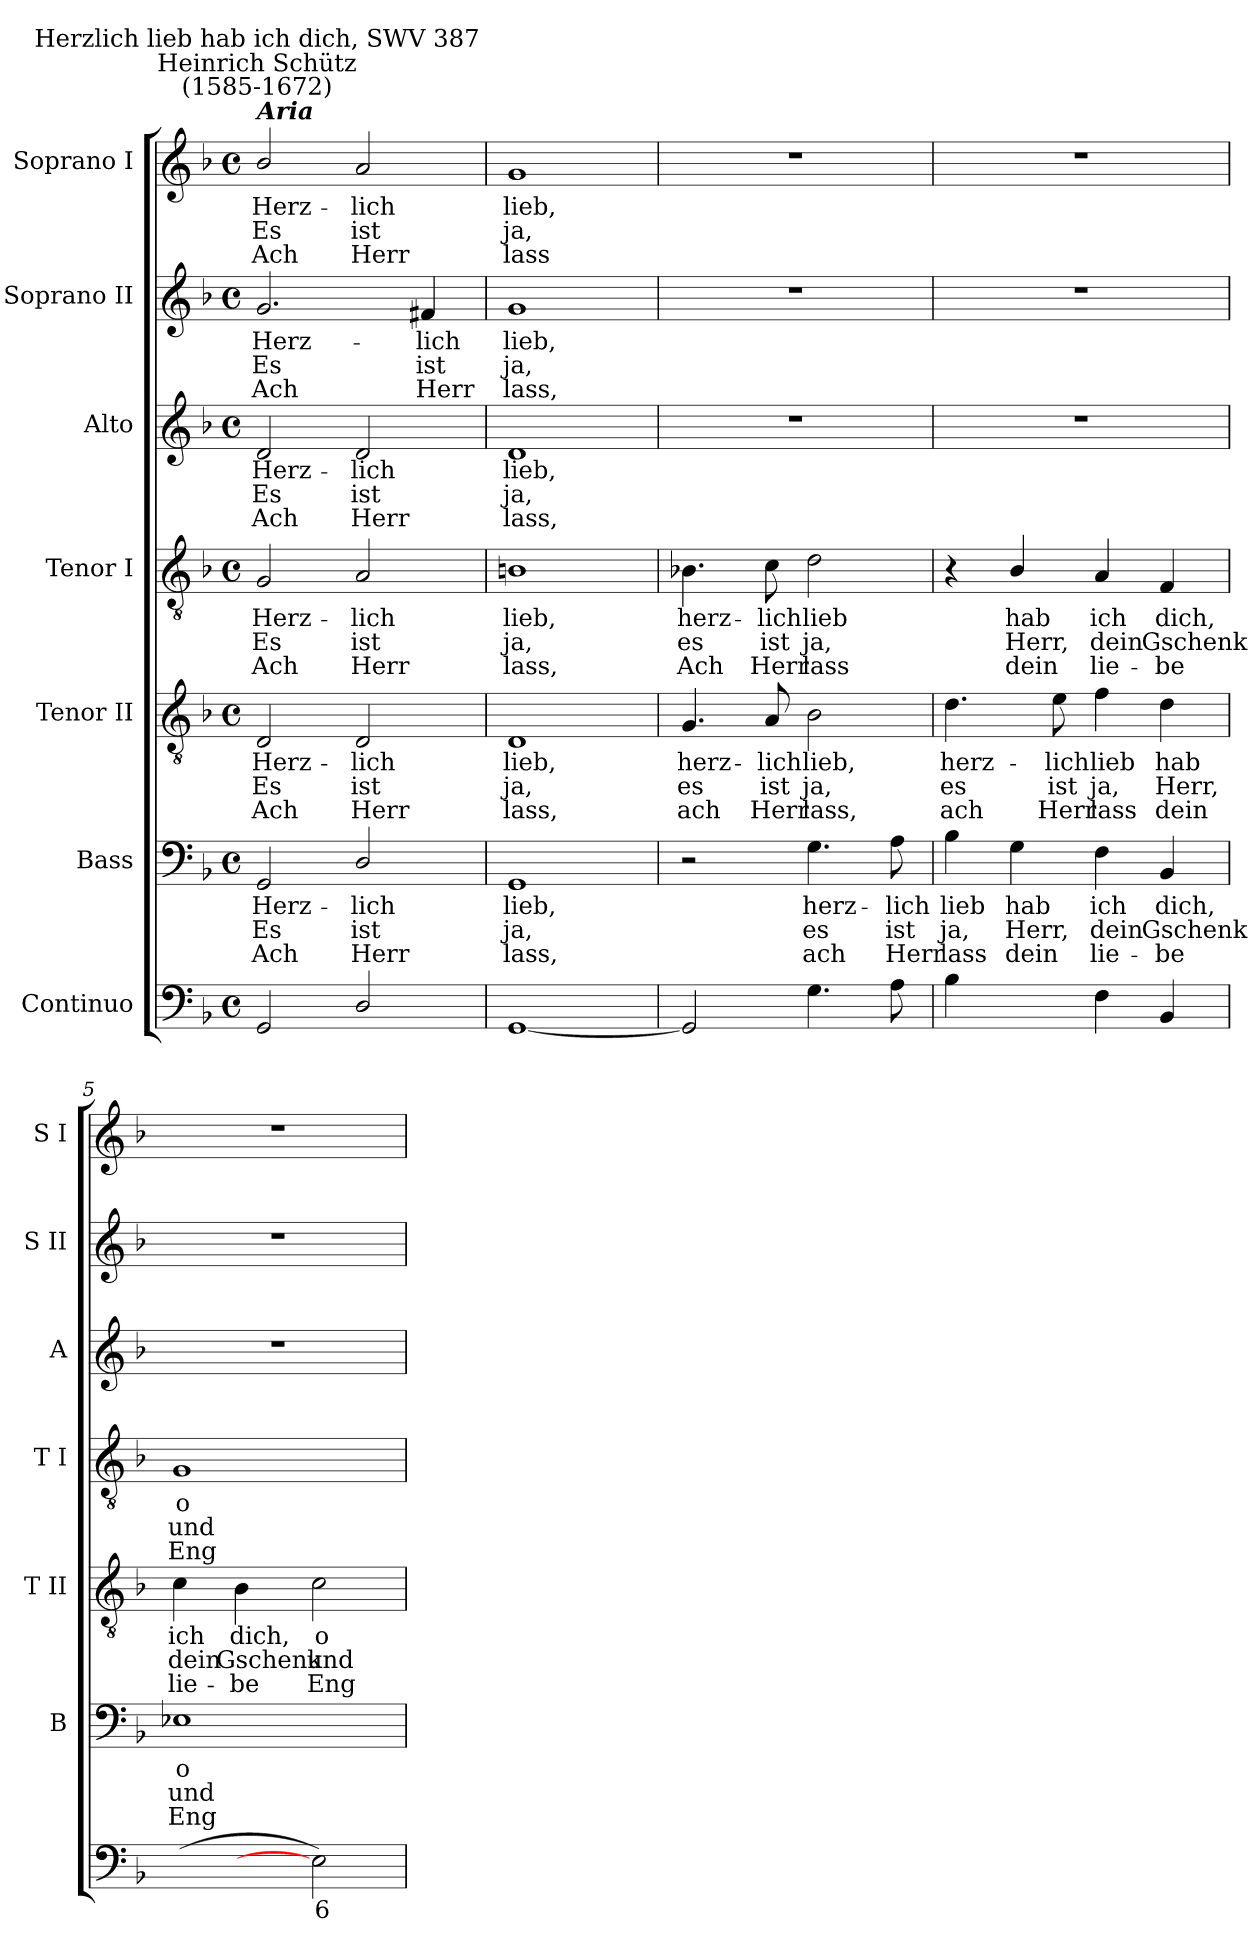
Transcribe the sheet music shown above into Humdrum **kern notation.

**kern	**text	**kern	**text	**text	**text	**kern	**text	**text	**text	**kern	**text	**text	**text	**kern	**text	**text	**text	**kern	**text	**text	**text	**kern	**text	**text	**text
*part7	*part7	*part6	*part6	*part6	*part6	*part5	*part5	*part5	*part5	*part4	*part4	*part4	*part4	*part3	*part3	*part3	*part3	*part2	*part2	*part2	*part2	*part1	*part1	*part1	*part1
*staff7	*staff7	*staff6	*staff6	*staff6	*staff6	*staff5	*staff5	*staff5	*staff5	*staff4	*staff4	*staff4	*staff4	*staff3	*staff3	*staff3	*staff3	*staff2	*staff2	*staff2	*staff2	*staff1	*staff1	*staff1	*staff1
*I"Continuo	*	*I"Bass	*	*	*	*I"Tenor II	*	*	*	*I"Tenor I	*	*	*	*I"Alto	*	*	*	*I"Soprano II	*	*	*	*I"Soprano I	*	*	*
*	*	*I'B	*	*	*	*I'T II	*	*	*	*I'T I	*	*	*	*I'A	*	*	*	*I'S II	*	*	*	*I'S I	*	*	*
*clefF4	*	*clefF4	*	*	*	*clefGv2	*	*	*	*clefGv2	*	*	*	*clefG2	*	*	*	*clefG2	*	*	*	*clefG2	*	*	*
*k[b-]	*	*k[b-]	*	*	*	*k[b-]	*	*	*	*k[b-]	*	*	*	*k[b-]	*	*	*	*k[b-]	*	*	*	*k[b-]	*	*	*
*F:	*	*F:	*	*	*	*F:	*	*	*	*F:	*	*	*	*F:	*	*	*	*F:	*	*	*	*F:	*	*	*
*M4/4	*	*M4/4	*	*	*	*M4/4	*	*	*	*M4/4	*	*	*	*M4/4	*	*	*	*M4/4	*	*	*	*M4/4	*	*	*
*met(c)	*	*met(c)	*	*	*	*met(c)	*	*	*	*met(c)	*	*	*	*met(c)	*	*	*	*met(c)	*	*	*	*met(c)	*	*	*
=1	=1	=1	=1	=1	=1	=1	=1	=1	=1	=1	=1	=1	=1	=1	=1	=1	=1	=1	=1	=1	=1	=1	=1	=1	=1
!	!	!	!	!	!	!	!	!	!	!	!	!	!	!	!	!	!	!	!	!	!	!LO:TX:a:Bi:t=Aria	!	!	!
!	!	!	!	!	!	!	!	!	!	!	!	!	!	!	!	!	!	!	!	!	!	!LO:TX:a:cj:t=Heinrich Schütz\n(1585-1672)	!	!	!
!	!	!	!	!	!	!	!	!	!	!	!	!	!	!	!	!	!	!	!	!	!	!LO:TX:a:cj:t=Herzlich lieb hab ich dich, SWV 387	!	!	!
!	!	!	!LO:LY:b	!LO:LY:b	!LO:LY:b	!	!LO:LY:b	!LO:LY:b	!LO:LY:b	!	!LO:LY:b	!LO:LY:b	!LO:LY:b	!	!LO:LY:b	!LO:LY:b	!LO:LY:b	!	!LO:LY:b	!LO:LY:b	!LO:LY:b	!	!LO:LY:b	!LO:LY:b	!LO:LY:b
2GG	.	2GG	Herz-	-Es	Ach	2D	Herz-	-Es	Ach	2G	Herz-	-Es	Ach	2d	Herz-	-Es	Ach	2.g	Herz-	-Es	Ach	2b-/	Herz-	-Es	Ach
!	!	!	!LO:LY:b	!LO:LY:b	!LO:LY:b	!	!LO:LY:b	!LO:LY:b	!LO:LY:b	!	!LO:LY:b	!LO:LY:b	!LO:LY:b	!	!LO:LY:b	!LO:LY:b	!LO:LY:b	!	!	!	!	!	!LO:LY:b	!LO:LY:b	!LO:LY:b
2D/	.	2D/	lich	ist	Herr	2D	lich	ist	Herr	2A	lich	ist	Herr	2d	lich	ist	Herr	.	.	.	.	2a	lich	ist	Herr
!	!	!	!	!	!	!	!	!	!	!	!	!	!	!	!	!	!	!	!LO:LY:b	!LO:LY:b	!LO:LY:b	!	!	!	!
.	.	.	.	.	.	.	.	.	.	.	.	.	.	.	.	.	.	4f#X	lich	ist	Herr	.	.	.	.
=2	=2	=2	=2	=2	=2	=2	=2	=2	=2	=2	=2	=2	=2	=2	=2	=2	=2	=2	=2	=2	=2	=2	=2	=2	=2
!	!	!	!LO:LY:b	!LO:LY:b	!LO:LY:b	!	!LO:LY:b	!LO:LY:b	!LO:LY:b	!	!LO:LY:b	!LO:LY:b	!LO:LY:b	!	!LO:LY:b	!LO:LY:b	!LO:LY:b	!	!LO:LY:b	!LO:LY:b	!LO:LY:b	!	!LO:LY:b	!LO:LY:b	!LO:LY:b
[1GG	.	1GG	lieb,	ja,	lass,	1D	lieb,	ja,	lass,	1Bn	lieb,	ja,	lass,	1d	lieb,	ja,	lass,	1g	lieb,	ja,	lass,	1g	lieb,	ja,	lass
=3	=3	=3	=3	=3	=3	=3	=3	=3	=3	=3	=3	=3	=3	=3	=3	=3	=3	=3	=3	=3	=3	=3	=3	=3	=3
!	!	!	!	!	!	!	!LO:LY:b	!LO:LY:b	!LO:LY:b	!	!LO:LY:b	!LO:LY:b	!LO:LY:b	!	!	!	!	!	!	!	!	!	!	!	!
2GG]	.	2r	.	.	.	4.G	herz-	-es	ach	4.B-X	herz-	-es	Ach	1r	.	.	.	1r	.	.	.	1r	.	.	.
!	!	!	!	!	!	!	!LO:LY:b	!LO:LY:b	!LO:LY:b	!	!LO:LY:b	!LO:LY:b	!LO:LY:b	!	!	!	!	!	!	!	!	!	!	!	!
.	.	.	.	.	.	8A	lich	ist	Herr	8c	lich	ist	Herr	.	.	.	.	.	.	.	.	.	.	.	.
!	!	!	!LO:LY:b	!LO:LY:b	!LO:LY:b	!	!LO:LY:b	!LO:LY:b	!LO:LY:b	!	!LO:LY:b	!LO:LY:b	!LO:LY:b	!	!	!	!	!	!	!	!	!	!	!	!
4.G	.	4.G	herz-	-es	ach	2B-	lieb,	ja,	lass,	2d	lieb	ja,	lass	.	.	.	.	.	.	.	.	.	.	.	.
!	!	!	!LO:LY:b	!LO:LY:b	!LO:LY:b	!	!	!	!	!	!	!	!	!	!	!	!	!	!	!	!	!	!	!	!
8A	.	8A	lich	ist	Herr	.	.	.	.	.	.	.	.	.	.	.	.	.	.	.	.	.	.	.	.
=4	=4	=4	=4	=4	=4	=4	=4	=4	=4	=4	=4	=4	=4	=4	=4	=4	=4	=4	=4	=4	=4	=4	=4	=4	=4
!	!	!	!LO:LY:b	!LO:LY:b	!LO:LY:b	!	!LO:LY:b	!LO:LY:b	!LO:LY:b	!	!	!	!	!	!	!	!	!	!	!	!	!	!	!	!
4B-	.	4B-	lieb	ja,	lass	4.d	herz-	-es	ach	4r	.	.	.	1r	.	.	.	1r	.	.	.	1r	.	.	.
!	!LO:LY:b	!	!LO:LY:b	!LO:LY:b	!LO:LY:b	!	!	!	!	!	!LO:LY:b	!LO:LY:b	!LO:LY:b	!	!	!	!	!	!	!	!	!	!	!	!
[8GLyy	5	4G	hab	Herr,	dein	.	.	.	.	4B-/	hab	Herr,	dein	.	.	.	.	.	.	.	.	.	.	.	.
!	!LO:LY:b	!	!	!	!	!	!LO:LY:b	!LO:LY:b	!LO:LY:b	!	!	!	!	!	!	!	!	!	!	!	!	!	!	!	!
8GJyy]	6	.	.	.	.	8e	lich	ist	Herr	.	.	.	.	.	.	.	.	.	.	.	.	.	.	.	.
!	!	!	!LO:LY:b	!LO:LY:b	!LO:LY:b	!	!LO:LY:b	!LO:LY:b	!LO:LY:b	!	!LO:LY:b	!LO:LY:b	!LO:LY:b	!	!	!	!	!	!	!	!	!	!	!	!
4F	.	4F	ich	dein	lie-	4f	lieb	ja,	lass	4A	ich	dein	lie-	.	.	.	.	.	.	.	.	.	.	.	.
!	!	!	!LO:LY:b	!LO:LY:b	!LO:LY:b	!	!LO:LY:b	!LO:LY:b	!LO:LY:b	!	!LO:LY:b	!LO:LY:b	!LO:LY:b	!	!	!	!	!	!	!	!	!	!	!	!
4BB-	.	4BB-	-dich,	Gschenk	be	4d	hab	Herr,	dein	4F	-dich,	Gschenk	be	.	.	.	.	.	.	.	.	.	.	.	.
=5	=5	=5	=5	=5	=5	=5	=5	=5	=5	=5	=5	=5	=5	=5	=5	=5	=5	=5	=5	=5	=5	=5	=5	=5	=5
!	!LO:LY:b	!	!LO:LY:b	!LO:LY:b	!LO:LY:b	!	!LO:LY:b	!LO:LY:b	!LO:LY:b	!	!LO:LY:b	!LO:LY:b	!LO:LY:b	!	!	!	!	!	!	!	!	!	!	!	!
(>[4E-Xyy	6	1E-X	o	und	Eng-	4c	ich	dein	lie-	1G	o	und	Eng-	1r	.	.	.	1r	.	.	.	1r	.	.	.
!	!LO:LY:b	!	!	!	!	!	!LO:LY:b	!LO:LY:b	!LO:LY:b	!	!	!	!	!	!	!	!	!	!	!	!	!	!	!	!
4E-yy_	5	.	.	.	.	4B-	-dich,	Gschenk	be	.	.	.	.	.	.	.	.	.	.	.	.	.	.	.	.
!	!LO:LY:b	!	!	!	!	!	!LO:LY:b	!LO:LY:b	!LO:LY:b	!	!	!	!	!	!	!	!	!	!	!	!	!	!	!	!
2E-])	6	.	.	.	.	2c	o	und	Eng-	.	.	.	.	.	.	.	.	.	.	.	.	.	.	.	.
=	=	=	=	=	=	=	=	=	=	=	=	=	=	=	=	=	=	=	=	=	=	=	=	=	=
*-	*-	*-	*-	*-	*-	*-	*-	*-	*-	*-	*-	*-	*-	*-	*-	*-	*-	*-	*-	*-	*-	*-	*-	*-	*-
